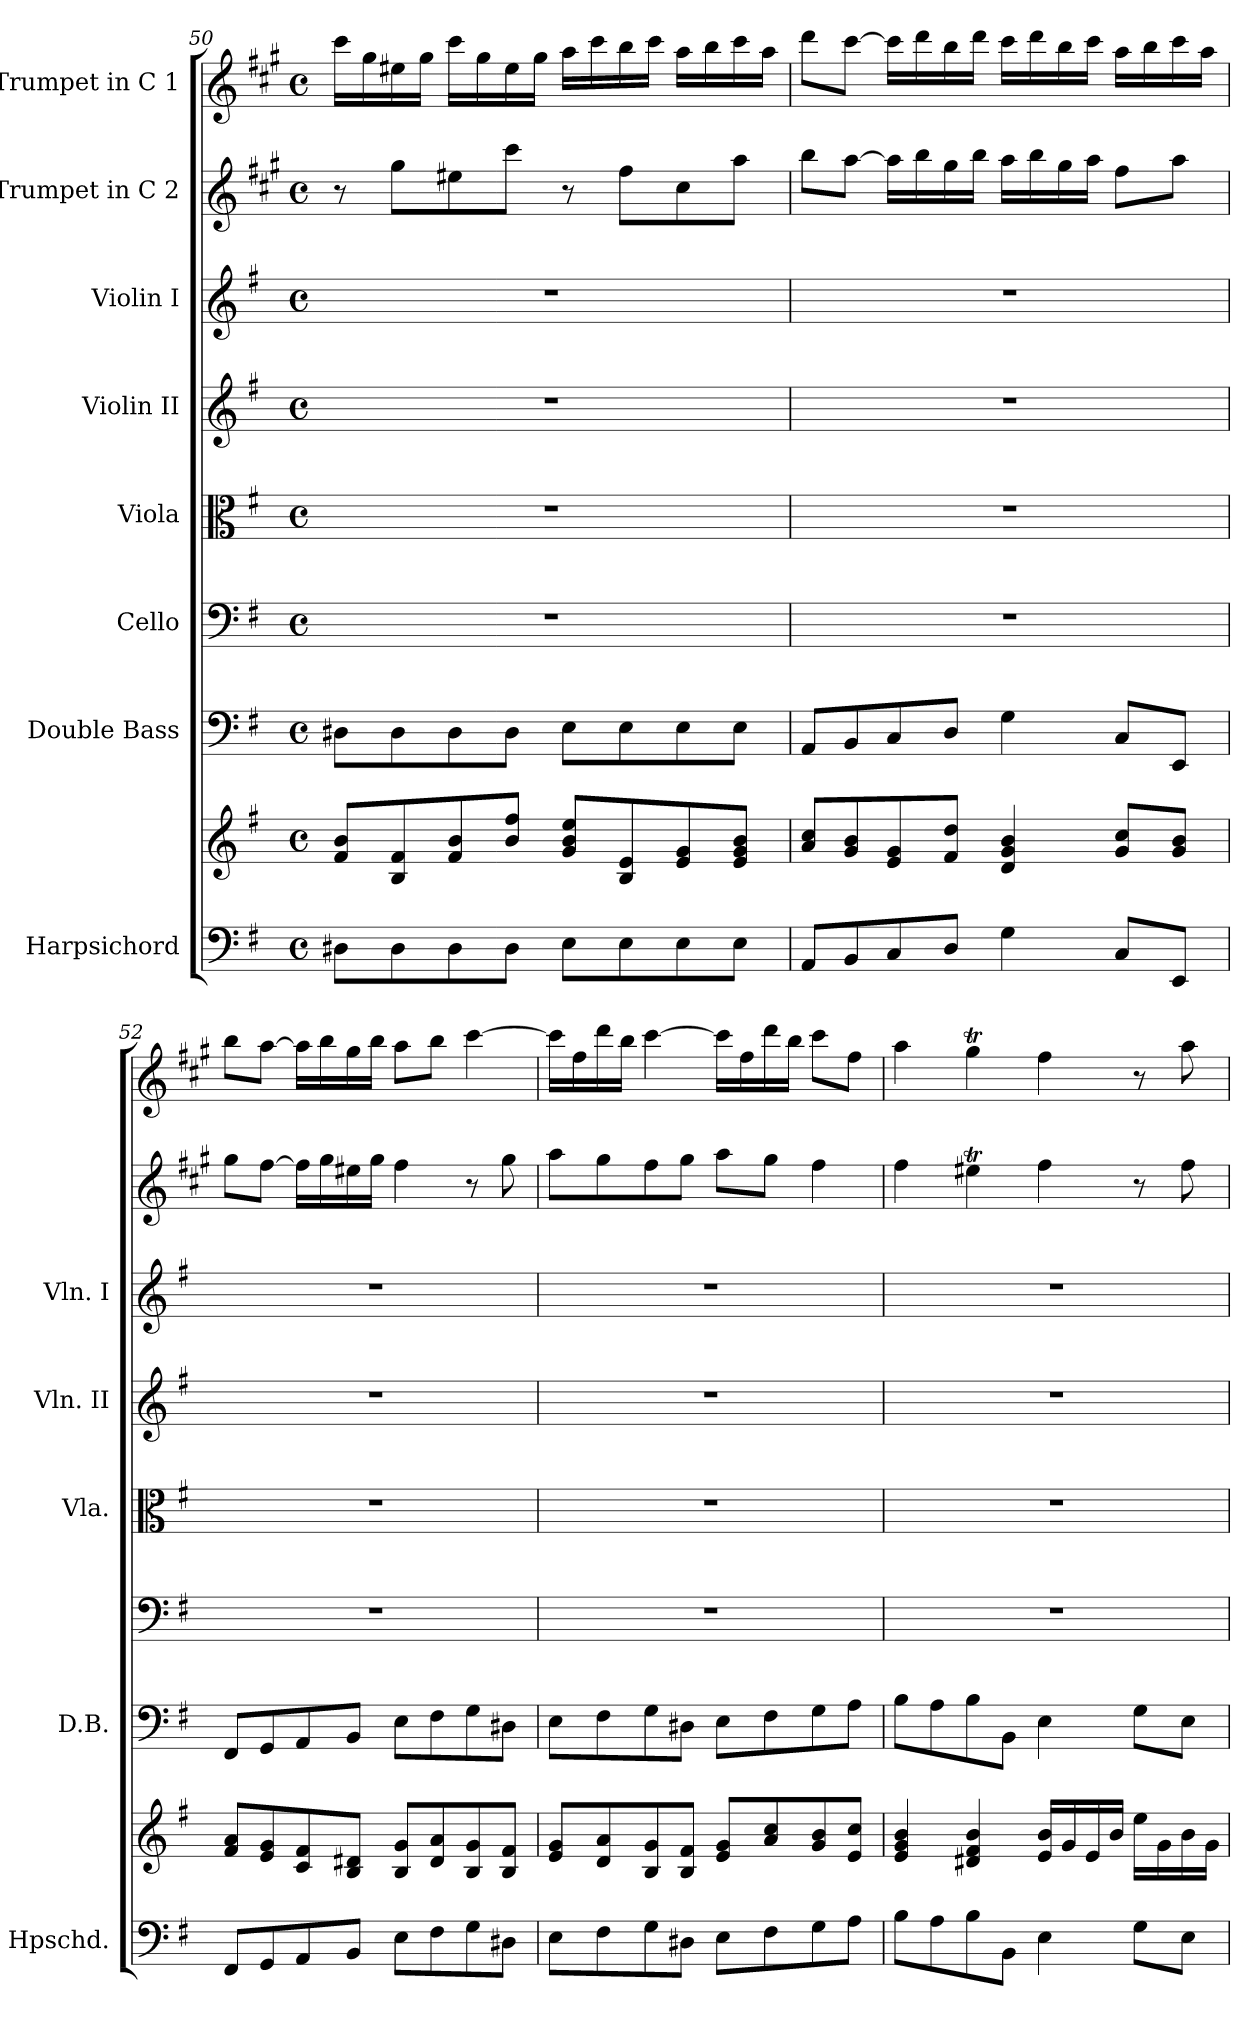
**kern	**kern	**kern	**kern	**kern	**kern	**kern	**kern	**kern
*part8	*part8	*part7	*part6	*part5	*part4	*part3	*part2	*part1
*staff9	*staff8	*staff7	*staff6	*staff5	*staff4	*staff3	*staff2	*staff1
*I"Harpsichord	*	*I"Double Bass	*I"Cello	*I"Viola	*I"Violin II	*I"Violin I	*I"Trumpet in C 2	*I"Trumpet in C 1
*I'Hpschd.	*	*I'D.B.	*	*I'Vla.	*I'Vln. II	*I'Vln. I	*	*
!!LO:PB:g=z
*clefF4	*clefG2	*clefF4	*clefF4	*clefC3	*clefG2	*clefG2	*clefG2	*clefG2
*	*	*ITrd7c12	*	*	*	*	*ITrd1c2	*ITrd1c2
*k[f#]	*k[f#]	*k[f#]	*k[f#]	*k[f#]	*k[f#]	*k[f#]	*k[f#]	*k[f#]
*G:	*G:	*G:	*G:	*G:	*G:	*G:	*G:	*G:
*M4/4	*M4/4	*M4/4	*M4/4	*M4/4	*M4/4	*M4/4	*M4/4	*M4/4
*met(c)	*met(c)	*met(c)	*met(c)	*met(c)	*met(c)	*met(c)	*met(c)	*met(c)
=50	=50	=50	=50	=50	=50	=50	=50	=50
8D#X\L	8f#/ 8b/L	8DD#X\L	1r	1r	1r	1r	8r	16bb\LL
.	.	.	.	.	.	.	.	16ff#\
8D#\	8B/ 8f#/	8DD#\	.	.	.	.	8ff#\L	16dd#X\
.	.	.	.	.	.	.	.	16ff#\JJ
8D#\	8f#/ 8b/	8DD#\	.	.	.	.	8dd#X\	16bb\LL
.	.	.	.	.	.	.	.	16ff#\
8D#\J	8b/ 8ff#/J	8DD#\J	.	.	.	.	8bb\J	16dd#\
.	.	.	.	.	.	.	.	16ff#\JJ
8E\L	8g/ 8b/ 8ee/L	8EE\L	.	.	.	.	8r	16gg\LL
.	.	.	.	.	.	.	.	16bb\
8E\	8B/ 8e/	8EE\	.	.	.	.	8ee\L	16aa\
.	.	.	.	.	.	.	.	16bb\JJ
8E\	8e/ 8g/	8EE\	.	.	.	.	8b\	16gg\LL
.	.	.	.	.	.	.	.	16aa\
8E\J	8e/ 8g/ 8b/J	8EE\J	.	.	.	.	8gg\J	16bb\
.	.	.	.	.	.	.	.	16gg\JJ
=51	=51	=51	=51	=51	=51	=51	=51	=51
8AA/L	8a/ 8cc/L	8AAA/L	1r	1r	1r	1r	8aa\L	8ccc\L
8BB/	8g/ 8b/	8BBB/	.	.	.	.	[8gg\J	[8bb\J
8C/	8e/ 8g/	8CC/	.	.	.	.	16gg\LL]	16bb\LL]
.	.	.	.	.	.	.	16aa\	16ccc\
8D/J	8f#/ 8dd/J	8DD/J	.	.	.	.	16ff#\	16aa\
.	.	.	.	.	.	.	16aa\JJ	16ccc\JJ
4G\	4d/ 4g/ 4b/	4GG\	.	.	.	.	16gg\LL	16bb\LL
.	.	.	.	.	.	.	16aa\	16ccc\
.	.	.	.	.	.	.	16ff#\	16aa\
.	.	.	.	.	.	.	16gg\JJ	16bb\JJ
8C/L	8g/ 8cc/L	8CC/L	.	.	.	.	8ee\L	16gg\LL
.	.	.	.	.	.	.	.	16aa\
8EE/J	8g/ 8b/J	8EEE/J	.	.	.	.	8gg\J	16bb\
.	.	.	.	.	.	.	.	16gg\JJ
!!LO:PB:g=z
=52	=52	=52	=52	=52	=52	=52	=52	=52
8FF#/L	8f#/ 8a/L	8FFF#/L	1r	1r	1r	1r	8ff#\L	8aa\L
8GG/	8e/ 8g/	8GGG/	.	.	.	.	[8ee\J	[8gg\J
8AA/	8c/ 8f#/	8AAA/	.	.	.	.	16ee\LL]	16gg\LL]
.	.	.	.	.	.	.	16ff#\	16aa\
8BB/J	8B/ 8d#X/J	8BBB/J	.	.	.	.	16dd#X\	16ff#\
.	.	.	.	.	.	.	16ff#\JJ	16aa\JJ
8E\L	8B/ 8g/L	8EE\L	.	.	.	.	4ee\	8gg\L
8F#\	8d#/ 8a/	8FF#\	.	.	.	.	.	8aa\J
8G\	8B/ 8g/	8GG\	.	.	.	.	8r	[4bb\
8D#X\J	8B/ 8f#/J	8DD#X\J	.	.	.	.	8ff#\	.
=53	=53	=53	=53	=53	=53	=53	=53	=53
8E\L	8e/ 8g/L	8EE\L	1r	1r	1r	1r	8gg\L	16bb\LL]
.	.	.	.	.	.	.	.	16ee\
8F#\	8d/ 8a/	8FF#\	.	.	.	.	8ff#\	16ccc\
.	.	.	.	.	.	.	.	16aa\JJ
8G\	8B/ 8g/	8GG\	.	.	.	.	8ee\	[4bb\
8D#X\J	8B/ 8f#/J	8DD#X\J	.	.	.	.	8ff#\J	.
8E\L	8e/ 8g/L	8EE\L	.	.	.	.	8gg\L	16bb\LL]
.	.	.	.	.	.	.	.	16ee\
8F#\	8a/ 8cc/	8FF#\	.	.	.	.	8ff#\J	16ccc\
.	.	.	.	.	.	.	.	16aa\JJ
8G\	8g/ 8b/	8GG\	.	.	.	.	4ee\	8bb\L
8A\J	8e/ 8cc/J	8AA\J	.	.	.	.	.	8ee\J
!!LO:PB:g=z
=54	=54	=54	=54	=54	=54	=54	=54	=54
8B\L	4e/ 4g/ 4b/	8BB\L	1r	1r	1r	1r	4ee\	4gg\
8A\	.	8AA\	.	.	.	.	.	.
8B\	4d#X/ 4f#/ 4b/	8BB\	.	.	.	.	4dd#Xt\	4ff#t\
8BB\J	.	8BBB\J	.	.	.	.	.	.
4E\	16e/ 16b/LL	4EE\	.	.	.	.	4ee\	4ee\
.	16g/	.	.	.	.	.	.	.
.	16e/	.	.	.	.	.	.	.
.	16b/JJ	.	.	.	.	.	.	.
8G\L	16ee\LL	8GG\L	.	.	.	.	8r	8r
.	16g\	.	.	.	.	.	.	.
8E\J	16b\	8EE\J	.	.	.	.	8ee\	8gg\
.	16g\JJ	.	.	.	.	.	.	.
=	=	=	=	=	=	=	=	=
*-	*-	*-	*-	*-	*-	*-	*-	*-
